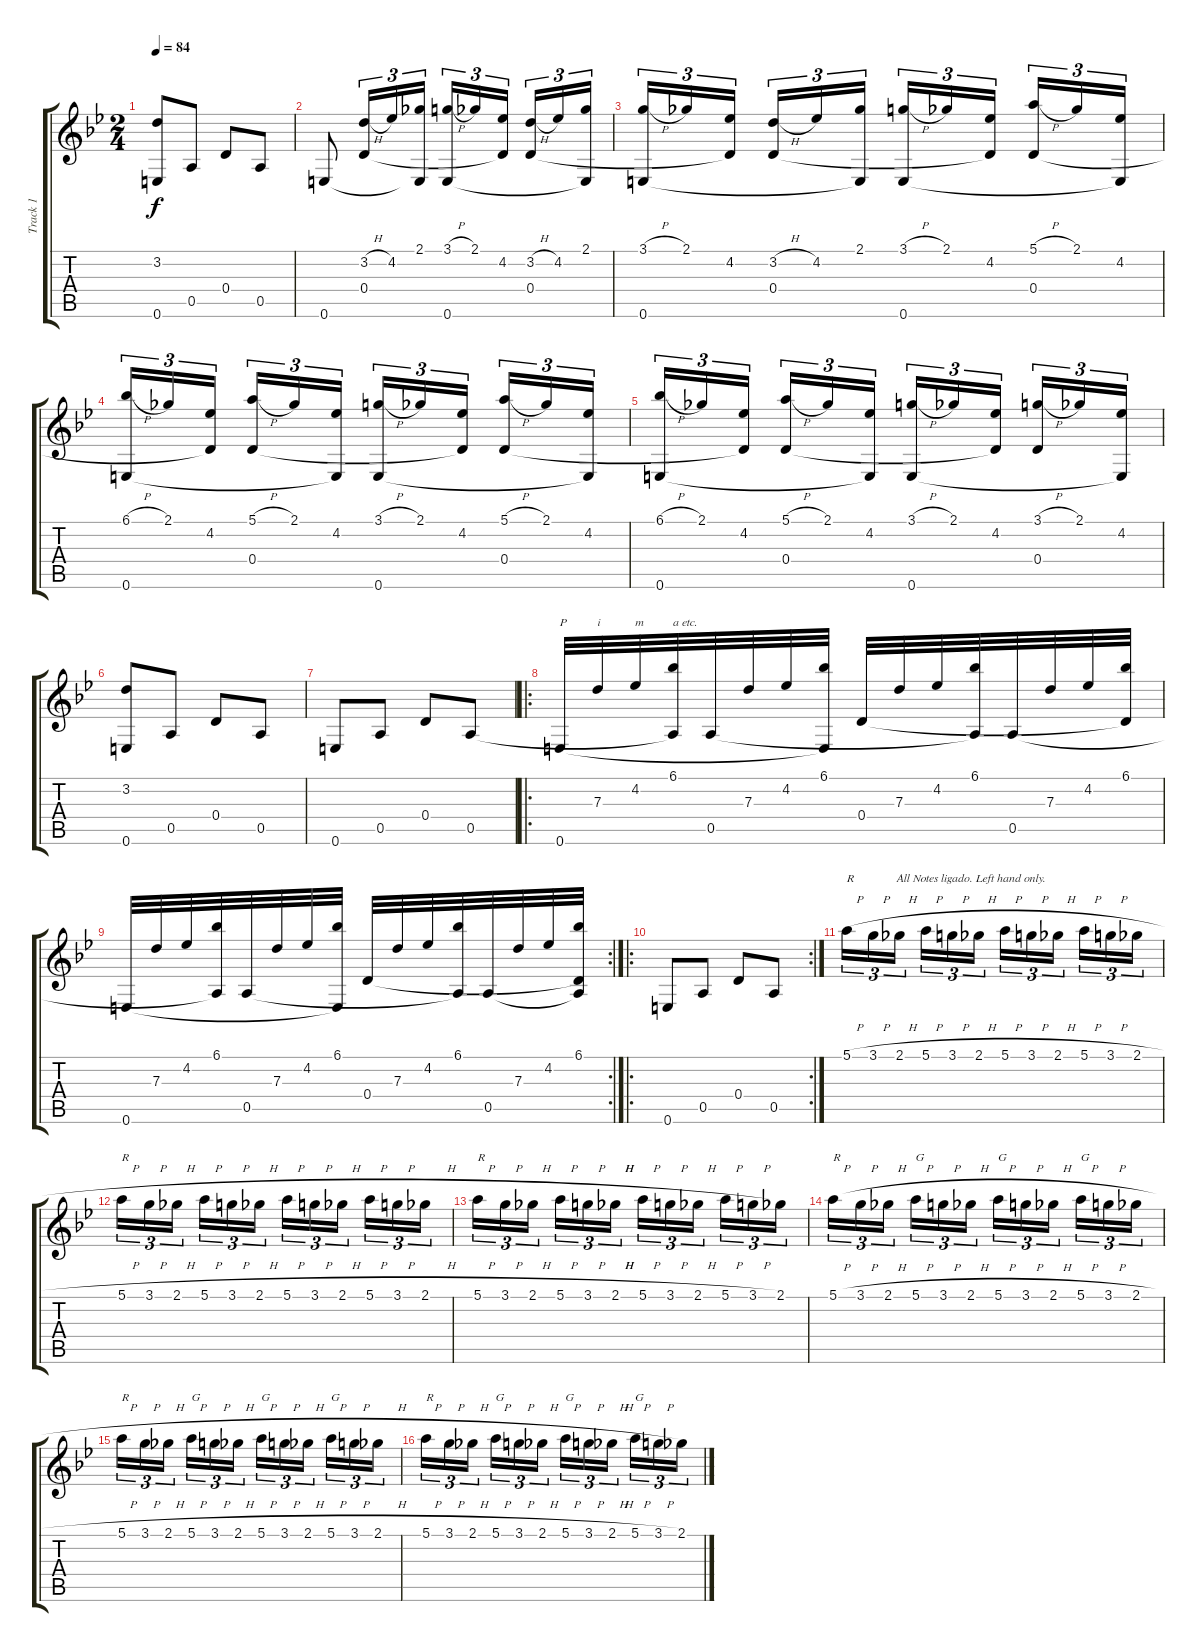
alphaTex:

\track ("Track 1" "Track 1") {instrument acousticguitarnylon}
\staff {score tabs}
\tuning (E4 B3 G3 D3 A2 E2) {hide}
\ts (2 4)
\tempo 84
\clef g2
\ks gminor
(3.2 0.6).8{dy f} 0.5.8 0.4.8 0.5.8 |
0.6.8 (3.2{h} 0.4).16{tu (3 2)} 4.2.16{tu (3 2)} (2.1 0.6{t}).16{tu (3 2)} (3.1{h} 0.6).16{tu (3 2)} 2.1.16{tu (3 2)} (4.2 0.4{t}).16{tu (3 2)} (3.2{h} 0.4).16{tu (3 2)} 4.2.16{tu (3 2)} (2.1 0.6{t}).16{tu (3 2)} |
(3.1{h} 0.6).16{tu (3 2)} 2.1.16{tu (3 2)} (4.2 0.4{t}).16{tu (3 2)} (3.2{h} 0.4).16{tu (3 2)} 4.2.16{tu (3 2)} (2.1 0.6{t}).16{tu (3 2)} (3.1{h} 0.6).16{tu (3 2)} 2.1.16{tu (3 2)} (4.2 0.4{t}).16{tu (3 2)} (5.1{h} 0.4).16{tu (3 2)} 2.1.16{tu (3 2)} (4.2 0.6{t}).16{tu (3 2)} |
(6.1{h} 0.6).16{tu (3 2)} 2.1.16{tu (3 2)} (4.2 0.4{t}).16{tu (3 2)} (5.1{h} 0.4).16{tu (3 2)} 2.1.16{tu (3 2)} (4.2 0.6{t}).16{tu (3 2)} (3.1{h} 0.6).16{tu (3 2)} 2.1.16{tu (3 2)} (4.2 0.4{t}).16{tu (3 2)} (5.1{h} 0.4).16{tu (3 2)} 2.1.16{tu (3 2)} (4.2 0.6{t}).16{tu (3 2)} |
(6.1{h} 0.6).16{tu (3 2)} 2.1.16{tu (3 2)} (4.2 0.4{t}).16{tu (3 2)} (5.1{h} 0.4).16{tu (3 2)} 2.1.16{tu (3 2)} (4.2 0.6{t}).16{tu (3 2)} (3.1{h} 0.6).16{tu (3 2)} 2.1.16{tu (3 2)} (4.2 0.4{t}).16{tu (3 2)} (3.1{h} 0.4).16{tu (3 2)} 2.1.16{tu (3 2)} (4.2 0.6{t}).16{tu (3 2)} |
(3.2 0.6).8 0.5.8 0.4.8 0.5.8 |
0.6.8 0.5.8 0.4.8 0.5.8 |
\ro
0.6.32{txt "P"} 7.3.32{txt "i"} 4.2.32{txt "m"} (6.1 0.5{t}).32{txt "a etc."} 0.5.32 7.3.32 4.2.32 (6.1 0.6{t}).32 0.4.32 7.3.32 4.2.32 (6.1 0.5{t}).32 0.5.32 7.3.32 4.2.32 (6.1 0.4{t}).32 |
\rc 2
0.6.32 7.3.32 4.2.32 (6.1 0.5{t}).32 0.5.32 7.3.32 4.2.32 (6.1 0.6{t}).32 0.4.32 7.3.32 4.2.32 (6.1 0.5{t}).32 0.5.32 7.3.32 4.2.32 (6.1 0.4{t} 0.5{t}).32 |
\ro
\rc 2
0.6.8 0.5.8 0.4.8 0.5.8 |
5.1{h}.16{tu (3 2) txt "R              All Notes ligado. Left hand only."} 3.1{h}.16{tu (3 2)} 2.1{h}.16{tu (3 2)} 5.1{h}.16{tu (3 2)} 3.1{h}.16{tu (3 2)} 2.1{h}.16{tu (3 2)} 5.1{h}.16{tu (3 2)} 3.1{h}.16{tu (3 2)} 2.1{h}.16{tu (3 2)} 5.1{h}.16{tu (3 2)} 3.1{h}.16{tu (3 2)} 2.1{h}.16{tu (3 2)} |
5.1{h}.16{tu (3 2) txt "R"} 3.1{h}.16{tu (3 2)} 2.1{h}.16{tu (3 2)} 5.1{h}.16{tu (3 2)} 3.1{h}.16{tu (3 2)} 2.1{h}.16{tu (3 2)} 5.1{h}.16{tu (3 2)} 3.1{h}.16{tu (3 2)} 2.1{h}.16{tu (3 2)} 5.1{h}.16{tu (3 2)} 3.1{h}.16{tu (3 2)} 2.1{h}.16{tu (3 2)} |
5.1{h}.16{tu (3 2) txt "R"} 3.1{h}.16{tu (3 2)} 2.1{h}.16{tu (3 2)} 5.1{h}.16{tu (3 2)} 3.1{h}.16{tu (3 2)} 2.1{h}.16{tu (3 2)} 5.1{h}.16{tu (3 2)} 3.1{h}.16{tu (3 2)} 2.1{h}.16{tu (3 2)} 5.1{h}.16{tu (3 2)} 3.1{h}.16{tu (3 2)} 2.1.16{tu (3 2)} |
5.1{h}.16{tu (3 2) txt "R"} 3.1{h}.16{tu (3 2)} 2.1{h}.16{tu (3 2)} 5.1{h}.16{tu (3 2) txt "G"} 3.1{h}.16{tu (3 2)} 2.1{h}.16{tu (3 2)} 5.1{h}.16{tu (3 2) txt "G"} 3.1{h}.16{tu (3 2)} 2.1{h}.16{tu (3 2)} 5.1{h}.16{tu (3 2) txt "G"} 3.1{h}.16{tu (3 2)} 2.1{h}.16{tu (3 2)} |
5.1{h}.16{tu (3 2) txt "R"} 3.1{h}.16{tu (3 2)} 2.1{h}.16{tu (3 2)} 5.1{h}.16{tu (3 2) txt "G"} 3.1{h}.16{tu (3 2)} 2.1{h}.16{tu (3 2)} 5.1{h}.16{tu (3 2) txt "G"} 3.1{h}.16{tu (3 2)} 2.1{h}.16{tu (3 2)} 5.1{h}.16{tu (3 2) txt "G"} 3.1{h}.16{tu (3 2)} 2.1{h}.16{tu (3 2)} |
5.1{h}.16{tu (3 2) txt "R"} 3.1{h}.16{tu (3 2)} 2.1{h}.16{tu (3 2)} 5.1{h}.16{tu (3 2) txt "G"} 3.1{h}.16{tu (3 2)} 2.1{h}.16{tu (3 2)} 5.1{h}.16{tu (3 2) txt "G"} 3.1{h}.16{tu (3 2)} 2.1{h}.16{tu (3 2)} 5.1{h}.16{tu (3 2) txt "G"} 3.1{h}.16{tu (3 2)} 2.1.16{tu (3 2)}
